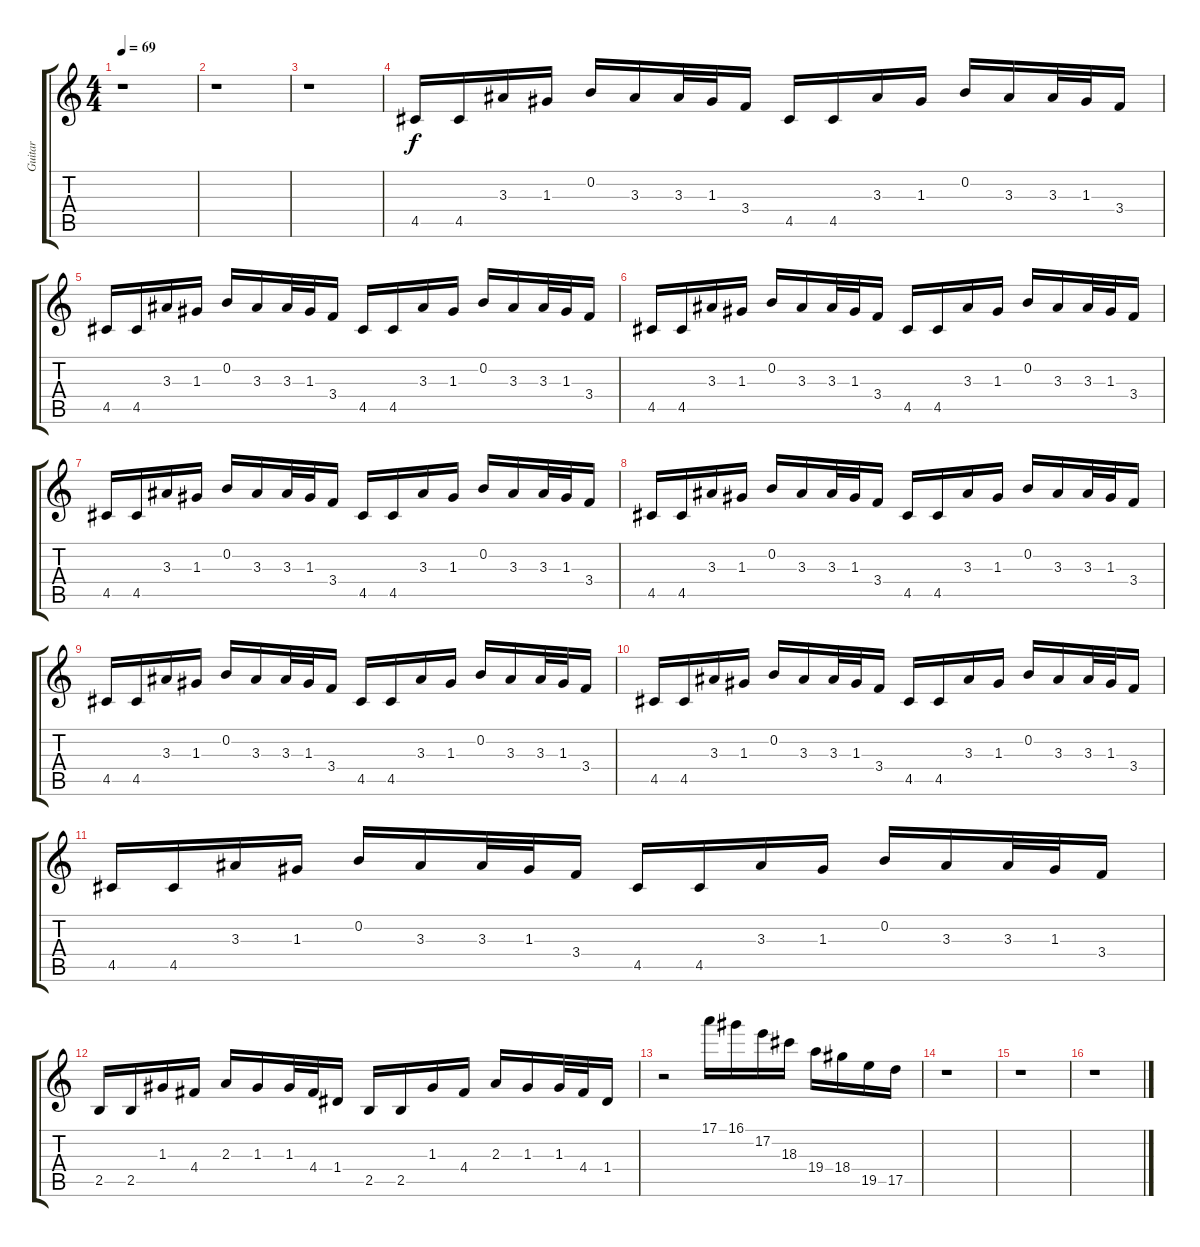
\track ("Guitar" "Guitar") {instrument overdrivenguitar}
\staff {score tabs}
\tuning (E4 B3 G3 D3 A2 E2) {hide}
\ts (4 4)
\tempo 69
\clef g2
\ks c
r.1{dy f instrument overdrivenguitar} |
r.1 |
r.1 |
4.5.16 4.5.16 3.3.16 1.3.16 0.2.16 3.3.16 3.3.32 1.3.32 3.4.16 4.5.16 4.5.16 3.3.16 1.3.16 0.2.16 3.3.16 3.3.32 1.3.32 3.4.16 |
4.5.16 4.5.16 3.3.16 1.3.16 0.2.16 3.3.16 3.3.32 1.3.32 3.4.16 4.5.16 4.5.16 3.3.16 1.3.16 0.2.16 3.3.16 3.3.32 1.3.32 3.4.16 |
4.5.16 4.5.16 3.3.16 1.3.16 0.2.16 3.3.16 3.3.32 1.3.32 3.4.16 4.5.16 4.5.16 3.3.16 1.3.16 0.2.16 3.3.16 3.3.32 1.3.32 3.4.16 |
4.5.16 4.5.16 3.3.16 1.3.16 0.2.16 3.3.16 3.3.32 1.3.32 3.4.16 4.5.16 4.5.16 3.3.16 1.3.16 0.2.16 3.3.16 3.3.32 1.3.32 3.4.16 |
4.5.16 4.5.16 3.3.16 1.3.16 0.2.16 3.3.16 3.3.32 1.3.32 3.4.16 4.5.16 4.5.16 3.3.16 1.3.16 0.2.16 3.3.16 3.3.32 1.3.32 3.4.16 |
4.5.16 4.5.16 3.3.16 1.3.16 0.2.16 3.3.16 3.3.32 1.3.32 3.4.16 4.5.16 4.5.16 3.3.16 1.3.16 0.2.16 3.3.16 3.3.32 1.3.32 3.4.16 |
4.5.16 4.5.16 3.3.16 1.3.16 0.2.16 3.3.16 3.3.32 1.3.32 3.4.16 4.5.16 4.5.16 3.3.16 1.3.16 0.2.16 3.3.16 3.3.32 1.3.32 3.4.16 |
4.5.16 4.5.16 3.3.16 1.3.16 0.2.16 3.3.16 3.3.32 1.3.32 3.4.16 4.5.16 4.5.16 3.3.16 1.3.16 0.2.16 3.3.16 3.3.32 1.3.32 3.4.16 |
2.5.16 2.5.16 1.3.16 4.4.16 2.3.16 1.3.16 1.3.32 4.4.32 1.4.16 2.5.16 2.5.16 1.3.16 4.4.16 2.3.16 1.3.16 1.3.32 4.4.32 1.4.16 |
r.2 17.1.16 16.1.16 17.2.16 18.3.16 19.4.16 18.4.16 19.5.16 17.5.16 |
r.1 |
r.1 |
r.1
